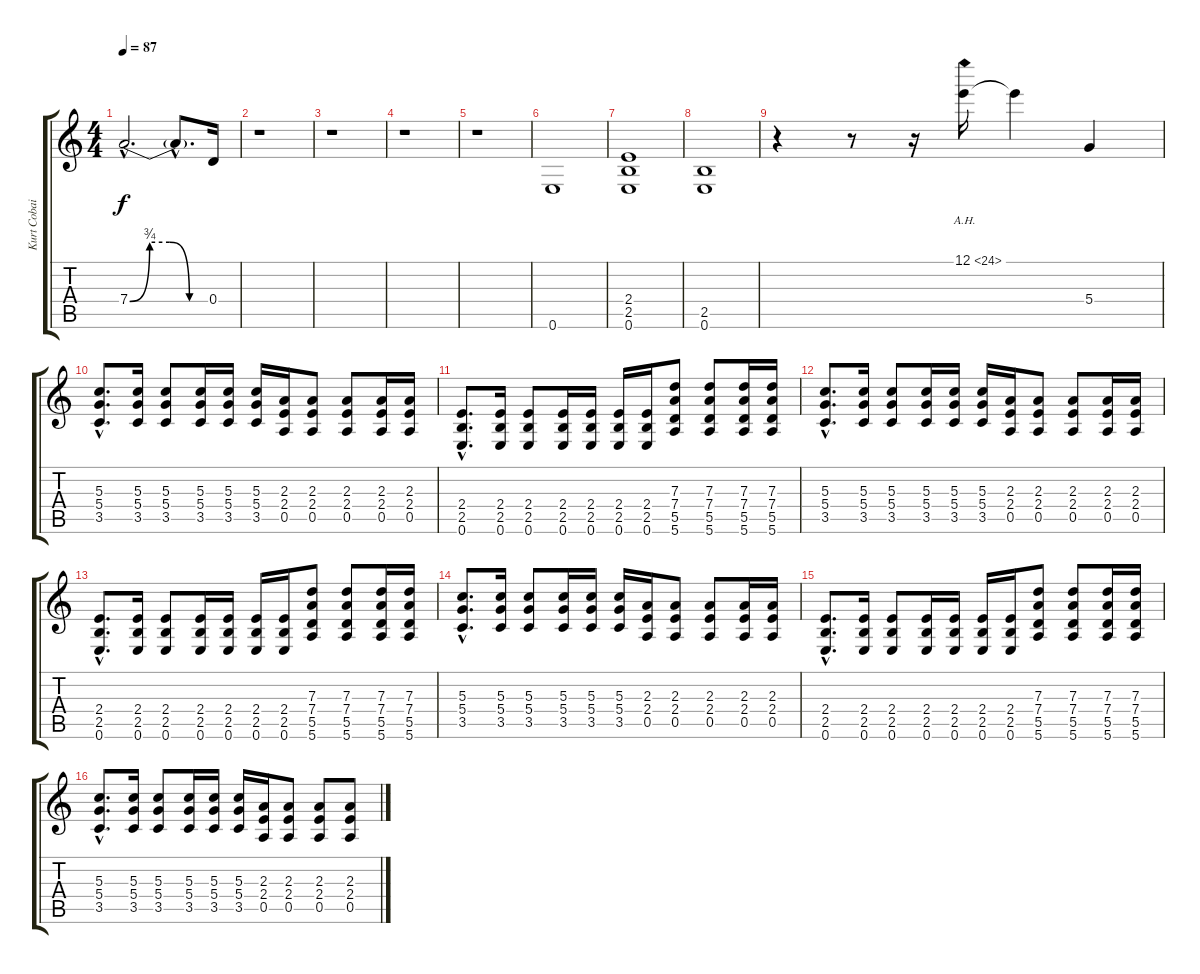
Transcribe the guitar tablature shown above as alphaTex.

\track ("Kurt Cobain" "Kurt Cobai") {instrument distortionguitar}
\staff {score tabs}
\tuning (E4 B3 G3 D3 A2 E2) {hide}
\ts (4 4)
\tempo 87
\clef g2
\ks c
7.4{be (custom 0 0 15 3 30 3 45 0 60 0) hac}.2{d dy f} 7.4{hac t}.8{d} 0.4.16 |
r.1 |
r.1 |
r.1 |
r.1 |
0.6.1{volume 11 instrument electricguitarclean} |
(2.4 2.5 0.6).1 |
(2.5 0.6).1 |
r.4{volume 14 instrument distortionguitar} r.8 r.16 12.1{ah 12}.16 12.1{t}.4 5.4.4 |
(5.3{hac} 5.4{hac} 3.5{hac}).8{d} (5.3 5.4 3.5).16 (5.3 5.4 3.5).8 (5.3 5.4 3.5).16 (5.3 5.4 3.5).16 (5.3 5.4 3.5).16 (2.3 2.4 0.5).16 (2.3 2.4 0.5).8 (2.3 2.4 0.5).8 (2.3 2.4 0.5).16 (2.3 2.4 0.5).16 |
(2.4{hac} 2.5{hac} 0.6{hac}).8{d} (2.4 2.5 0.6).16 (2.4 2.5 0.6).8 (2.4 2.5 0.6).16 (2.4 2.5 0.6).16 (2.4 2.5 0.6).16 (2.4 2.5 0.6).16 (7.3 7.4 5.5 5.6).8 (7.3 7.4 5.5 5.6).8 (7.3 7.4 5.5 5.6).16 (7.3 7.4 5.5 5.6).16 |
(5.3{hac} 5.4{hac} 3.5{hac}).8{d} (5.3 5.4 3.5).16 (5.3 5.4 3.5).8 (5.3 5.4 3.5).16 (5.3 5.4 3.5).16 (5.3 5.4 3.5).16 (2.3 2.4 0.5).16 (2.3 2.4 0.5).8 (2.3 2.4 0.5).8 (2.3 2.4 0.5).16 (2.3 2.4 0.5).16 |
(2.4{hac} 2.5{hac} 0.6{hac}).8{d} (2.4 2.5 0.6).16 (2.4 2.5 0.6).8 (2.4 2.5 0.6).16 (2.4 2.5 0.6).16 (2.4 2.5 0.6).16 (2.4 2.5 0.6).16 (7.3 7.4 5.5 5.6).8 (7.3 7.4 5.5 5.6).8 (7.3 7.4 5.5 5.6).16 (7.3 7.4 5.5 5.6).16 |
(5.3{hac} 5.4{hac} 3.5{hac}).8{d} (5.3 5.4 3.5).16 (5.3 5.4 3.5).8 (5.3 5.4 3.5).16 (5.3 5.4 3.5).16 (5.3 5.4 3.5).16 (2.3 2.4 0.5).16 (2.3 2.4 0.5).8 (2.3 2.4 0.5).8 (2.3 2.4 0.5).16 (2.3 2.4 0.5).16 |
(2.4{hac} 2.5{hac} 0.6{hac}).8{d} (2.4 2.5 0.6).16 (2.4 2.5 0.6).8 (2.4 2.5 0.6).16 (2.4 2.5 0.6).16 (2.4 2.5 0.6).16 (2.4 2.5 0.6).16 (7.3 7.4 5.5 5.6).8 (7.3 7.4 5.5 5.6).8 (7.3 7.4 5.5 5.6).16 (7.3 7.4 5.5 5.6).16 |
(5.3{hac} 5.4{hac} 3.5{hac}).8{d} (5.3 5.4 3.5).16 (5.3 5.4 3.5).8 (5.3 5.4 3.5).16 (5.3 5.4 3.5).16 (5.3 5.4 3.5).16 (2.3 2.4 0.5).16 (2.3 2.4 0.5).8 (2.3 2.4 0.5).8 (2.3 2.4 0.5).8
